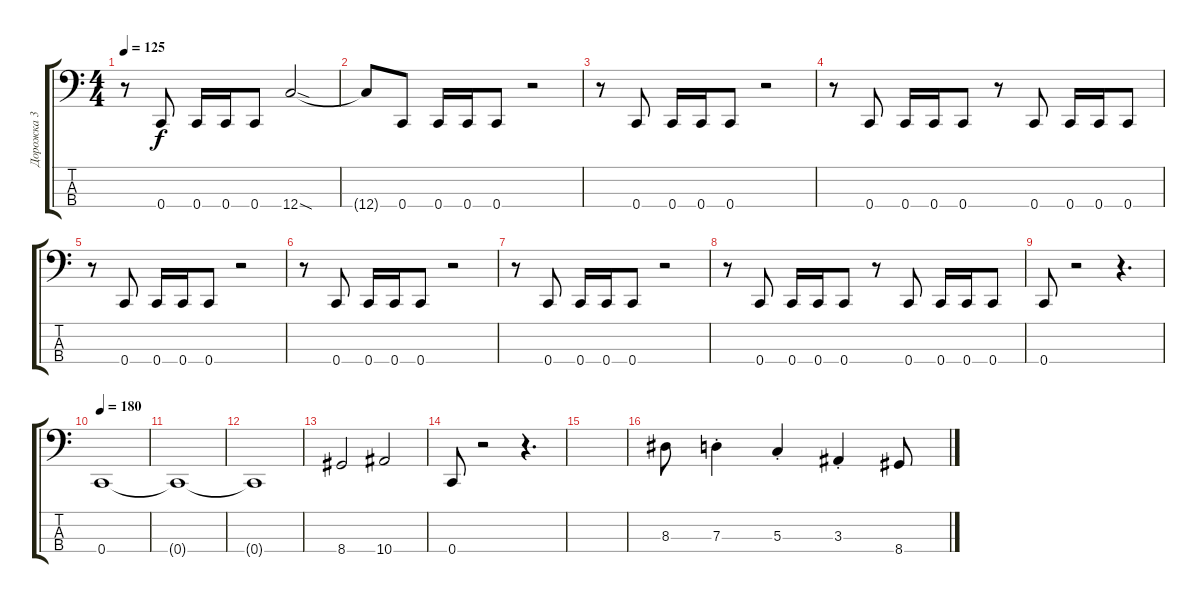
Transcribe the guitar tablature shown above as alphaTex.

\track ("Дорожка 3" "Дорожка 3") {instrument electricbassfinger}
\staff {score tabs}
\tuning (F2 C2 G1 C1) {hide}
\ts (4 4)
\tempo 125
\clef f4
\ks c
r.8{dy f} 0.4.8 0.4.16 0.4.16 0.4.8 12.4{sod}.2 |
12.4{t}.8 0.4.8 0.4.16 0.4.16 0.4.8 r.2 |
r.8 0.4.8 0.4.16 0.4.16 0.4.8 r.2 |
r.8 0.4.8 0.4.16 0.4.16 0.4.8 r.8 0.4.8 0.4.16 0.4.16 0.4.8 |
r.8 0.4.8 0.4.16 0.4.16 0.4.8 r.2 |
r.8 0.4.8 0.4.16 0.4.16 0.4.8 r.2 |
r.8 0.4.8 0.4.16 0.4.16 0.4.8 r.2 |
r.8 0.4.8 0.4.16 0.4.16 0.4.8 r.8 0.4.8 0.4.16 0.4.16 0.4.8 |
0.4.8 r.2 r.4{d} |
\tempo 180
0.4.1 |
0.4{t}.1 |
0.4{t}.1 |
8.4.2 10.4.2 |
0.4.8 r.2 r.4{d} |
|
8.3.8 7.3{st}.4 5.3{st}.4 3.3{st}.4 8.4.8
